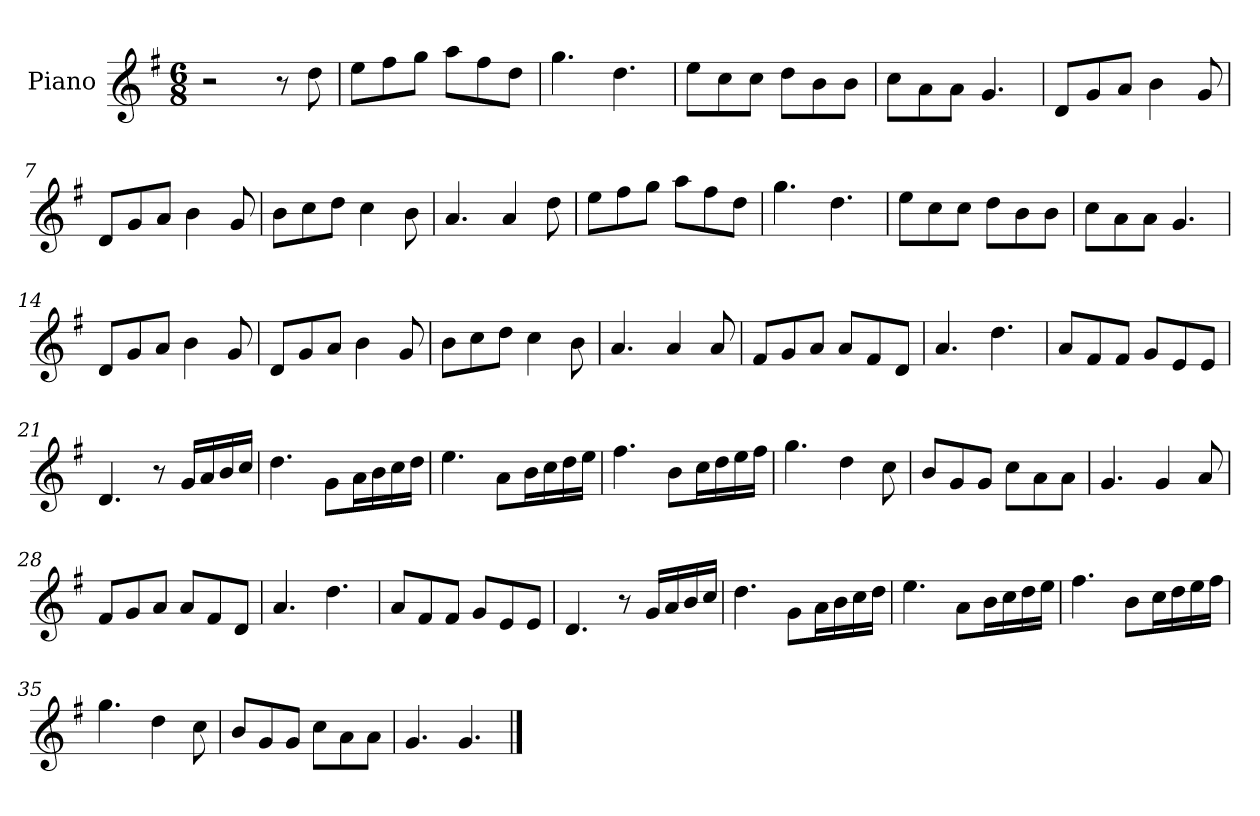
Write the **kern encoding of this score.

**kern
*part1
*staff1
*I"Piano
*I'Pno
*clefG2
*k[f#]
*M6/8
=1
2r
8r
8dd\
=2
8ee\L
8ff#\
8gg\J
8aa\L
8ff#\
8dd\J
=3
4.gg\
4.dd\
=4
8ee\L
8cc\
8cc\J
8dd\L
8b\
8b\J
=5
8cc\L
8a\
8a\J
4.g/
=6
8d/L
8g/
8a/J
4b\
8g/
=7
8d/L
8g/
8a/J
4b\
8g/
=8
8b\L
8cc\
8dd\J
4cc\
8b\
=9
4.a/
4a/
8dd\
=10
8ee\L
8ff#\
8gg\J
8aa\L
8ff#\
8dd\J
=11
4.gg\
4.dd\
=12
8ee\L
8cc\
8cc\J
8dd\L
8b\
8b\J
=13
8cc\L
8a\
8a\J
4.g/
=14
8d/L
8g/
8a/J
4b\
8g/
=15
8d/L
8g/
8a/J
4b\
8g/
=16
8b\L
8cc\
8dd\J
4cc\
8b\
=17
4.a/
4a/
8a/
=18
8f#/L
8g/
8a/J
8a/L
8f#/
8d/J
=19
4.a/
4.dd\
=20
8a/L
8f#/
8f#/J
8g/L
8e/
8e/J
=21
4.d/
8r
16g/LL
16a/
16b/
16cc/JJ
=22
4.dd\
8g\L
16a\L
16b\
16cc\
16dd\JJ
=23
4.ee\
8a\L
16b\L
16cc\
16dd\
16ee\JJ
=24
4.ff#\
8b\L
16cc\L
16dd\
16ee\
16ff#\JJ
=25
4.gg\
4dd\
8cc\
=26
8b/L
8g/
8g/J
8cc\L
8a\
8a\J
=27
4.g/
4g/
8a/
=28
8f#/L
8g/
8a/J
8a/L
8f#/
8d/J
=29
4.a/
4.dd\
=30
8a/L
8f#/
8f#/J
8g/L
8e/
8e/J
=31
4.d/
8r
16g/LL
16a/
16b/
16cc/JJ
=32
4.dd\
8g\L
16a\L
16b\
16cc\
16dd\JJ
=33
4.ee\
8a\L
16b\L
16cc\
16dd\
16ee\JJ
=34
4.ff#\
8b\L
16cc\L
16dd\
16ee\
16ff#\JJ
=35
4.gg\
4dd\
8cc\
=36
8b/L
8g/
8g/J
8cc\L
8a\
8a\J
=37
4.g/
4.g/
==
*-
